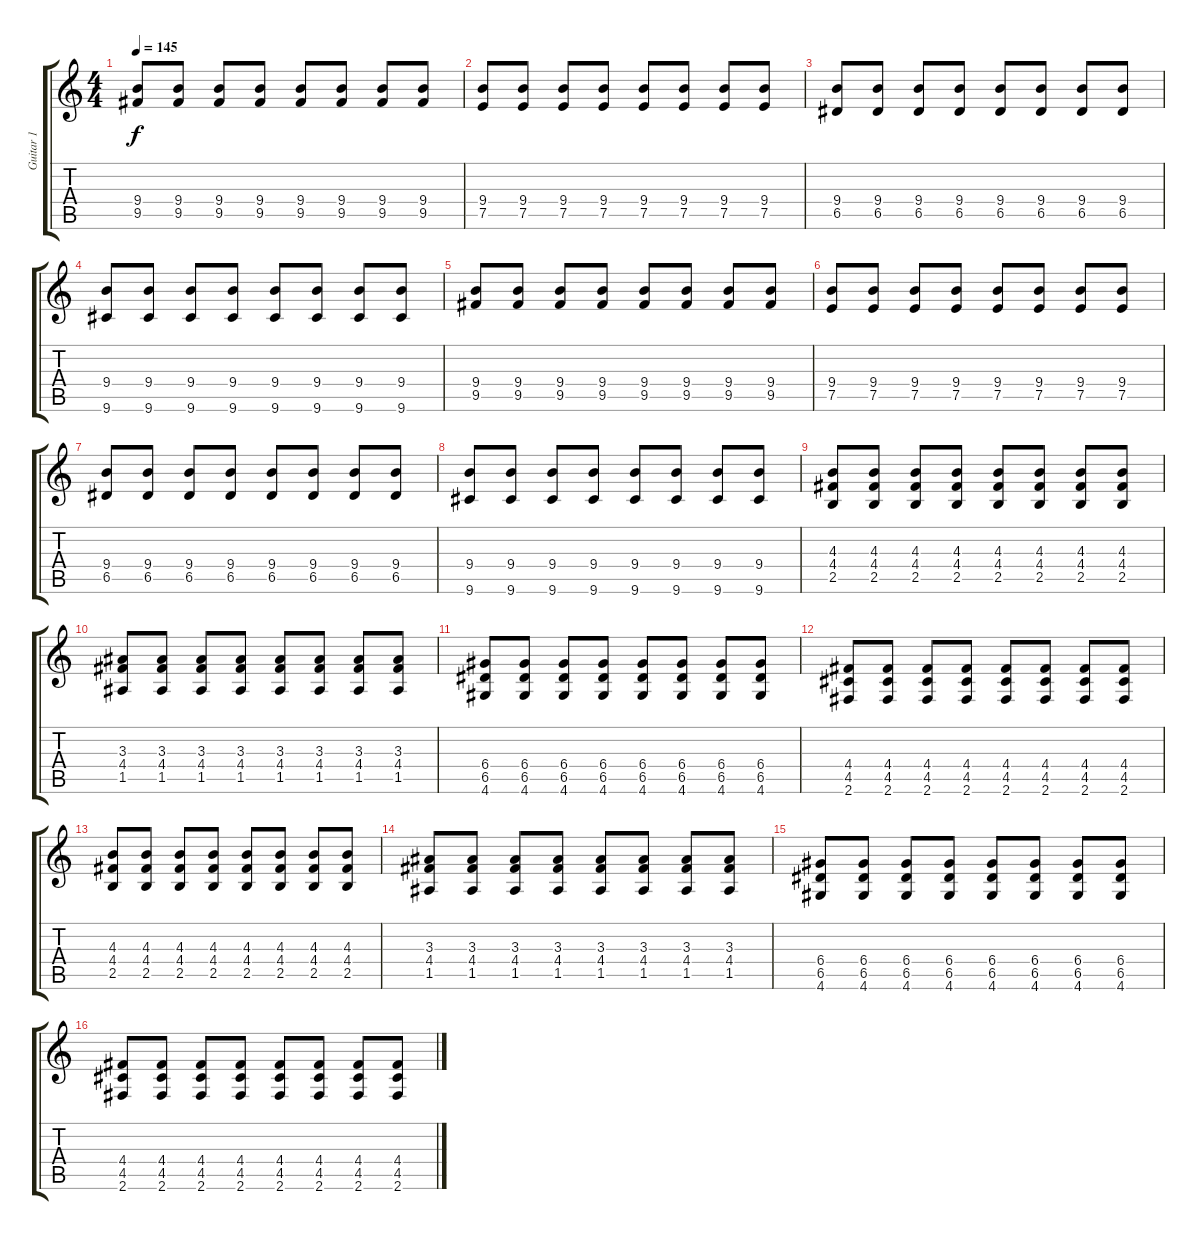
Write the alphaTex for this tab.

\track ("Guitar 1" "Guitar 1") {instrument electricguitarjazz}
\staff {score tabs}
\tuning (E4 B3 G3 D3 A2 E2) {hide}
\ts (4 4)
\tempo 145
\clef g2
\ks c
(9.4 9.5).8{dy f} (9.4 9.5).8 (9.4 9.5).8 (9.4 9.5).8 (9.4 9.5).8 (9.4 9.5).8 (9.4 9.5).8 (9.4 9.5).8 |
(9.4 7.5).8 (9.4 7.5).8 (9.4 7.5).8 (9.4 7.5).8 (9.4 7.5).8 (9.4 7.5).8 (9.4 7.5).8 (9.4 7.5).8 |
(9.4 6.5).8 (9.4 6.5).8 (9.4 6.5).8 (9.4 6.5).8 (9.4 6.5).8 (9.4 6.5).8 (9.4 6.5).8 (9.4 6.5).8 |
(9.4 9.6).8 (9.4 9.6).8 (9.4 9.6).8 (9.4 9.6).8 (9.4 9.6).8 (9.4 9.6).8 (9.4 9.6).8 (9.4 9.6).8 |
(9.4 9.5).8 (9.4 9.5).8 (9.4 9.5).8 (9.4 9.5).8 (9.4 9.5).8 (9.4 9.5).8 (9.4 9.5).8 (9.4 9.5).8 |
(9.4 7.5).8 (9.4 7.5).8 (9.4 7.5).8 (9.4 7.5).8 (9.4 7.5).8 (9.4 7.5).8 (9.4 7.5).8 (9.4 7.5).8 |
(9.4 6.5).8 (9.4 6.5).8 (9.4 6.5).8 (9.4 6.5).8 (9.4 6.5).8 (9.4 6.5).8 (9.4 6.5).8 (9.4 6.5).8 |
(9.4 9.6).8 (9.4 9.6).8 (9.4 9.6).8 (9.4 9.6).8 (9.4 9.6).8 (9.4 9.6).8 (9.4 9.6).8 (9.4 9.6).8 |
(4.3 4.4 2.5).8{volume 10 instrument electricguitarjazz} (4.3 4.4 2.5).8 (4.3 4.4 2.5).8 (4.3 4.4 2.5).8 (4.3 4.4 2.5).8 (4.3 4.4 2.5).8 (4.3 4.4 2.5).8 (4.3 4.4 2.5).8 |
(3.3 4.4 1.5).8 (3.3 4.4 1.5).8 (3.3 4.4 1.5).8 (3.3 4.4 1.5).8 (3.3 4.4 1.5).8 (3.3 4.4 1.5).8 (3.3 4.4 1.5).8 (3.3 4.4 1.5).8 |
(6.4 6.5 4.6).8 (6.4 6.5 4.6).8 (6.4 6.5 4.6).8 (6.4 6.5 4.6).8 (6.4 6.5 4.6).8 (6.4 6.5 4.6).8 (6.4 6.5 4.6).8 (6.4 6.5 4.6).8 |
(4.4 4.5 2.6).8 (4.4 4.5 2.6).8 (4.4 4.5 2.6).8 (4.4 4.5 2.6).8 (4.4 4.5 2.6).8 (4.4 4.5 2.6).8 (4.4 4.5 2.6).8 (4.4 4.5 2.6).8 |
(4.3 4.4 2.5).8{instrument overdrivenguitar} (4.3 4.4 2.5).8 (4.3 4.4 2.5).8 (4.3 4.4 2.5).8 (4.3 4.4 2.5).8 (4.3 4.4 2.5).8 (4.3 4.4 2.5).8 (4.3 4.4 2.5).8 |
(3.3 4.4 1.5).8 (3.3 4.4 1.5).8 (3.3 4.4 1.5).8 (3.3 4.4 1.5).8 (3.3 4.4 1.5).8 (3.3 4.4 1.5).8 (3.3 4.4 1.5).8 (3.3 4.4 1.5).8 |
(6.4 6.5 4.6).8 (6.4 6.5 4.6).8 (6.4 6.5 4.6).8 (6.4 6.5 4.6).8 (6.4 6.5 4.6).8 (6.4 6.5 4.6).8 (6.4 6.5 4.6).8 (6.4 6.5 4.6).8 |
(4.4 4.5 2.6).8 (4.4 4.5 2.6).8 (4.4 4.5 2.6).8 (4.4 4.5 2.6).8 (4.4 4.5 2.6).8 (4.4 4.5 2.6).8 (4.4 4.5 2.6).8 (4.4 4.5 2.6).8
